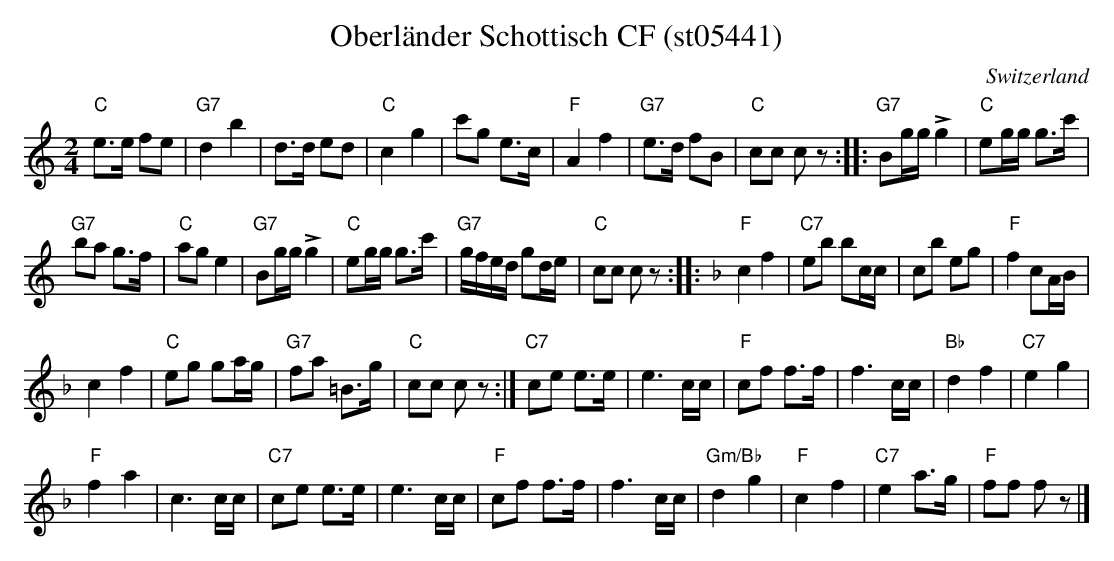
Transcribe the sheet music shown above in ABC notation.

X:1
T: Oberländer Schottisch CF (st05441)
O:Switzerland
M:2/4
L:1/8
K:C major
"C"e>e fe | "G7"d2b2 | d>d ed | "C"c2g2 | c'g e>c | "F"A2f2 | "G7"e>d fB | "C"cc cz :: "G7"Bg/g/ +>+g2 | "C"eg/g/ g>c' |
"G7"ba g>f | "C"age2 | "G7"Bg/g/ +>+g2 | "C"eg/g/ g>c' | "G7"g/f/e/d/ gd/e/ | "C"cc cz :: [K:F] "F"c2f2 | "C7"eb bc/c/ | cb eg | "F"f2 cA/B/ |
c2f2 | "C"eg ga/g/ | "G7"fa =B>g | "C"cc cz :| "C7"ce e>e | e3c/c/ | "F"cf f>f | f3 c/c/ | "Bb"d2f2 | "C7"e2g2 |
"F"f2a2 | c3c/c/ | "C7"ce e>e | e3c/c/ | "F"cf f>f | f3c/c/ | "Gm/Bb"d2g2 | "F"c2f2 | "C7"e2a>g | "F"ff fz |]
